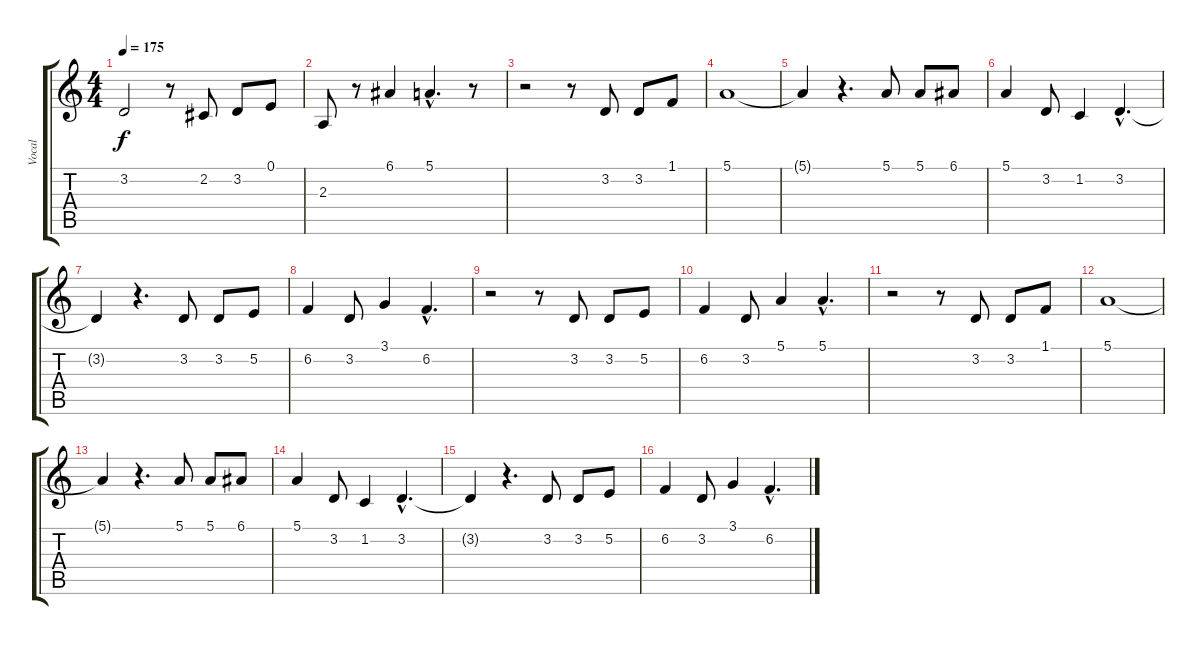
\track ("Vocal" "Vocal") {instrument lead3calliope}
\staff {score tabs}
\tuning (E4 B3 G3 D3 A2 E2) {hide}
\ts (4 4)
\tempo 175
\clef g2
\ks c
3.2.2{dy f} r.8 2.2.8 3.2.8 0.1.8 |
2.3.8 r.8 6.1.4 5.1{hac}.4{d} r.8 |
r.2 r.8 3.2.8 3.2.8 1.1.8 |
5.1.1 |
5.1{t}.4 r.4{d} 5.1.8 5.1.8 6.1.8 |
5.1.4 3.2.8 1.2.4 3.2{hac}.4{d} |
3.2{t}.4 r.4{d} 3.2.8 3.2.8 5.2.8 |
6.2.4 3.2.8 3.1.4 6.2{hac}.4{d} |
r.2 r.8 3.2.8 3.2.8 5.2.8 |
6.2.4 3.2.8 5.1.4 5.1{hac}.4{d} |
r.2 r.8 3.2.8 3.2.8 1.1.8 |
5.1.1 |
5.1{t}.4 r.4{d} 5.1.8 5.1.8 6.1.8 |
5.1.4 3.2.8 1.2.4 3.2{hac}.4{d} |
3.2{t}.4 r.4{d} 3.2.8 3.2.8 5.2.8 |
6.2.4 3.2.8 3.1.4 6.2{hac}.4{d}
